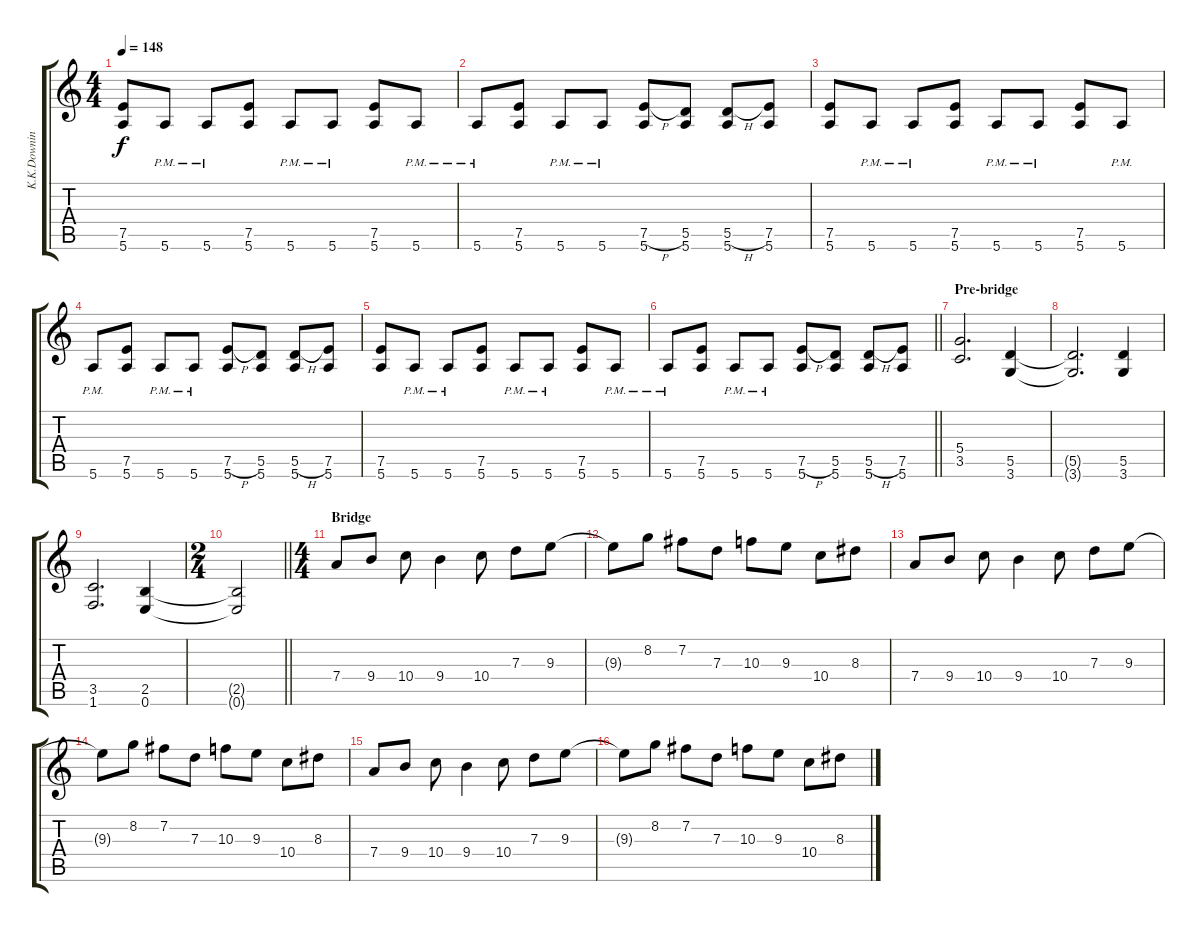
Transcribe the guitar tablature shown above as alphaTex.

\track ("K.K.Downing" "K.K.Downin") {instrument distortionguitar}
\staff {score tabs}
\tuning (E4 B3 G3 D3 A2 E2) {hide}
\ts (4 4)
\tempo 148
\clef g2
\ks c
(7.5 5.6).8{dy f} 5.6{pm}.8 5.6{pm}.8 (7.5 5.6).8 5.6{pm}.8 5.6{pm}.8 (7.5 5.6).8 5.6{pm}.8 |
5.6{pm}.8 (7.5 5.6).8 5.6{pm}.8 5.6{pm}.8 (7.5{h} 5.6).8 (5.5 5.6).8 (5.5{h} 5.6).8 (7.5 5.6).8 |
(7.5 5.6).8 5.6{pm}.8 5.6{pm}.8 (7.5 5.6).8 5.6{pm}.8 5.6{pm}.8 (7.5 5.6).8 5.6{pm}.8 |
5.6{pm}.8 (7.5 5.6).8 5.6{pm}.8 5.6{pm}.8 (7.5{h} 5.6).8 (5.5 5.6).8 (5.5{h} 5.6).8 (7.5 5.6).8 |
(7.5 5.6).8 5.6{pm}.8 5.6{pm}.8 (7.5 5.6).8 5.6{pm}.8 5.6{pm}.8 (7.5 5.6).8 5.6{pm}.8 |
\barLineRight lightlight
5.6{pm}.8 (7.5 5.6).8 5.6{pm}.8 5.6{pm}.8 (7.5{h} 5.6).8 (5.5 5.6).8 (5.5{h} 5.6).8 (7.5 5.6).8 |
\section ("" "Pre-bridge")
(5.4 3.5).2{d} (5.5 3.6).4 |
(5.5{t} 3.6{t}).2{d} (5.5 3.6).4 |
(3.5 1.6).2{d} (2.5 0.6).4 |
\ts (2 4)
\barLineRight lightlight
(2.5{t} 0.6{t}).2 |
\ts (4 4)
\section ("" "Bridge")
7.4.8 9.4.8 10.4.8 9.4.4 10.4.8 7.3.8 9.3.8 |
9.3{t}.8 8.2.8 7.2.8 7.3.8 10.3.8 9.3.8 10.4.8 8.3.8 |
7.4.8 9.4.8 10.4.8 9.4.4 10.4.8 7.3.8 9.3.8 |
9.3{t}.8 8.2.8 7.2.8 7.3.8 10.3.8 9.3.8 10.4.8 8.3.8 |
7.4.8 9.4.8 10.4.8 9.4.4 10.4.8 7.3.8 9.3.8 |
9.3{t}.8 8.2.8 7.2.8 7.3.8 10.3.8 9.3.8 10.4.8 8.3.8
